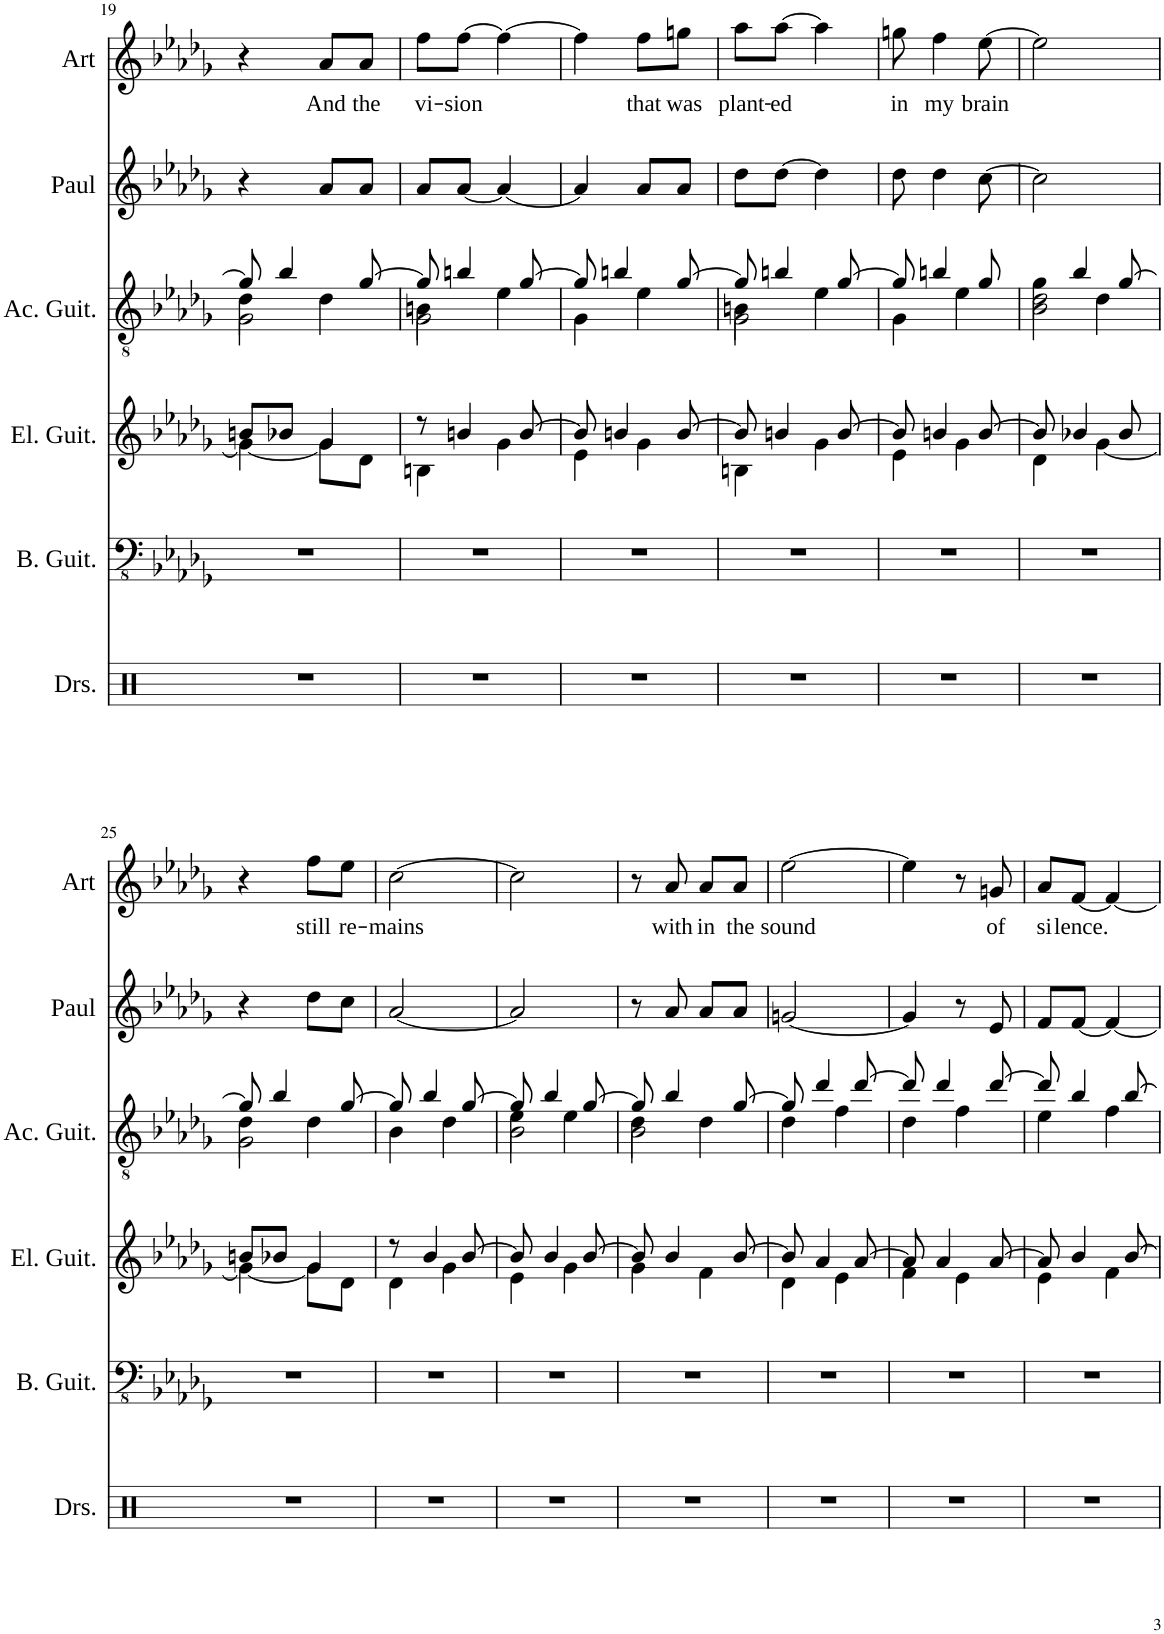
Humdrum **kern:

**kern	**kern	**kern	**kern	**kern	**kern	**text
*part6	*part5	*part4	*part3	*part2	*part1	*part1
*staff6	*staff5	*staff4	*staff3	*staff2	*staff1	*staff1
*I"Drumset	*I"Bass Guitar	*I"Electric Guitar	*I"Acoustic Guitar	*I"Paul	*I"Art	*
*I'Drs.	*I'B. Guit.	*I'El. Guit.	*I'Ac. Guit.	*I'Paul	*I'Art	*
!!LO:PB:g=z
*clefX	*clefFv4	*clefG2	*clefGv2	*clefG2	*clefG2	*
*	*	*	*	*Trd1c2	*Trd1c2	*
*k[]	*k[b-e-a-d-g-]	*k[b-e-a-d-g-]	*k[b-e-a-d-g-]	*k[b-e-a-d-g-]	*k[b-e-a-d-g-]	*
*M2/4	*M2/4	*M2/4	*M2/4	*M2/4	*M2/4	*
=19	=19	=19	=19	=19	=19	=19
*	*	*^	*^	*	*	*
*	*	*	*	*	*^	*	*	*
2r	2r	8bn/L	4g-\_	8g-/]	4d-\	2G-\	4r	4r	.
.	.	8b-X/J	.	4b-/	.	.	.	.	.
!	!	!	!	!	!	!	!	!	!LO:LY:b
.	.	4g-/	8g-\L]	.	4d-\	.	8a-/L	8a-/L	And
!	!	!	!	!	!	!	!	!	!LO:LY:b
.	.	.	8d-\J	[8g-/	.	.	8a-/J	8a-/J	the
=20	=20	=20	=20	=20	=20	=20	=20	=20	=20
!	!	!	!	!	!	!	!	!	!LO:LY:b
2r	2r	8r	4Bn\	8g-/]	4Bn\	2G-\	8a-/L	8ff\L	vi-
!	!	!	!	!	!	!	!	!	!LO:LY:b
.	.	4bn/	.	4bn/	.	.	[8a-/J	[8ff\J	-sion
.	.	.	4g-\	.	4e-\	.	4a-/_	4ff\_	.
.	.	[8b/	.	[8g-/	.	.	.	.	.
*	*	*	*	*	*v	*v	*	*	*
=21	=21	=21	=21	=21	=21	=21	=21	=21
2r	2r	8b/]	4e-\	8g-/]	4G-\	4a-/]	4ff\]	.
.	.	4bn/	.	4bn/	.	.	.	.
!	!	!	!	!	!	!	!	!LO:LY:b
.	.	.	4g-\	.	4e-\	8a-/L	8ff\L	that
!	!	!	!	!	!	!	!	!LO:LY:b
.	.	[8b/	.	[8g-/	.	8a-/J	8ggn\J	was
=22	=22	=22	=22	=22	=22	=22	=22	=22
*	*	*	*	*	*^	*	*	*
!	!	!	!	!	!	!	!	!	!LO:LY:b
2r	2r	8b/]	4Bn\	8g-/]	4Bn\	2G-\	8dd-\L	8aa-\L	plant-
!	!	!	!	!	!	!	!	!	!LO:LY:b
.	.	4bn/	.	4bn/	.	.	[8dd-\J	[8aa-\J	-ed
.	.	.	4g-\	.	4e-\	.	4dd-\]	4aa-\]	.
.	.	[8b/	.	[8g-/	.	.	.	.	.
*	*	*	*	*	*v	*v	*	*	*
=23	=23	=23	=23	=23	=23	=23	=23	=23
!	!	!	!	!	!	!	!	!LO:LY:b
2r	2r	8b/]	4e-\	8g-/]	4G-\	8dd-\	8ggn\	in
!	!	!	!	!	!	!	!	!LO:LY:b
.	.	4bn/	.	4bn/	.	4dd-\	4ff\	my
.	.	.	4g-\	.	4e-\	.	.	.
!	!	!	!	!	!	!	!	!LO:LY:b
.	.	[8b/	.	8g-/	.	[8cc\	[8ee-\	brain
=24	=24	=24	=24	=24	=24	=24	=24	=24
*	*	*	*	*	*^	*	*	*
2r	2r	8b/]	4d-\	8ryy	4g-\	2B-\ 2d-\	2cc\]	2ee-\]	.
.	.	4b-X/	.	4b-/	.	.	.	.	.
.	.	.	[4g-\	.	4d-\	.	.	.	.
.	.	8b-/	.	[8g-/	.	.	.	.	.
!!LO:LB:g=z
=25	=25	=25	=25	=25	=25	=25	=25	=25	=25
2r	2r	8bn/L	4g-\_	8g-/]	4d-\	2G-\	4r	4r	.
.	.	8b-X/J	.	4b-/	.	.	.	.	.
!	!	!	!	!	!	!	!	!	!LO:LY:b
.	.	4g-/	8g-\L]	.	4d-\	.	8dd-\L	8ff\L	still
!	!	!	!	!	!	!	!	!	!LO:LY:b
.	.	.	8d-\J	[8g-/	.	.	8cc\J	8ee-\J	re-
*	*	*	*	*	*v	*v	*	*	*
=26	=26	=26	=26	=26	=26	=26	=26	=26
!	!	!	!	!	!	!	!	!LO:LY:b
2r	2r	8r	4d-\	8g-/]	4B-\	[2a-/	[2cc\	-mains
.	.	4b-/	.	4b-/	.	.	.	.
.	.	.	4g-\	.	4d-\	.	.	.
.	.	[8b-/	.	[8g-/	.	.	.	.
=27	=27	=27	=27	=27	=27	=27	=27	=27
*	*	*	*	*	*^	*	*	*
2r	2r	8b-/]	4e-\	8g-/]	4e-\	2B-\	2a-/]	2cc\]	.
.	.	4b-/	.	4b-/	.	.	.	.	.
.	.	.	4g-\	.	4e-\	.	.	.	.
.	.	[8b-/	.	[8g-/	.	.	.	.	.
=28	=28	=28	=28	=28	=28	=28	=28	=28	=28
2r	2r	8b-/]	4g-\	8g-/]	4d-\	2B-\	8r	8r	.
!	!	!	!	!	!	!	!	!	!LO:LY:b
.	.	4b-/	.	4b-/	.	.	8a-/	8a-/	with-
!	!	!	!	!	!	!	!	!	!LO:LY:b
.	.	.	4f\	.	4d-\	.	8a-/L	8a-/L	-in
!	!	!	!	!	!	!	!	!	!LO:LY:b
.	.	[8b-/	.	[8g-/	.	.	8a-/J	8a-/J	the
*	*	*	*	*	*v	*v	*	*	*
=29	=29	=29	=29	=29	=29	=29	=29	=29
!	!	!	!	!	!	!	!	!LO:LY:b
2r	2r	8b-/]	4d-\	8g-/]	4d-\	[2gn/	[2ee-\	sound
.	.	4a-/	.	4dd-/	.	.	.	.
.	.	.	4e-\	.	4f\	.	.	.
.	.	[8a-/	.	[8dd-/	.	.	.	.
=30	=30	=30	=30	=30	=30	=30	=30	=30
2r	2r	8a-/]	4f\	8dd-/]	4d-\	4g/]	4ee-\]	.
.	.	4a-/	.	4dd-/	.	.	.	.
.	.	.	4e-\	.	4f\	8r	8r	.
!	!	!	!	!	!	!	!	!LO:LY:b
.	.	[8a-/	.	[8dd-/	.	8e-/	8gn/	of
=31	=31	=31	=31	=31	=31	=31	=31	=31
!	!	!	!	!	!	!	!	!LO:LY:b
2r	2r	8a-/]	4e-\	8dd-/]	4e-\	8f/L	8a-/L	si-
!	!	!	!	!	!	!	!	!LO:LY:b
.	.	4b-/	.	4b-/	.	[8f/J	[8f/J	-lence.
.	.	.	4f\	.	4f\	4f/_	4f/_	.
.	.	[8b-/	.	[8b-/	.	.	.	.
*	*	*v	*v	*	*	*	*	*
*	*	*	*v	*v	*	*	*
=	=	=	=	=	=	=
*-	*-	*-	*-	*-	*-	*-
